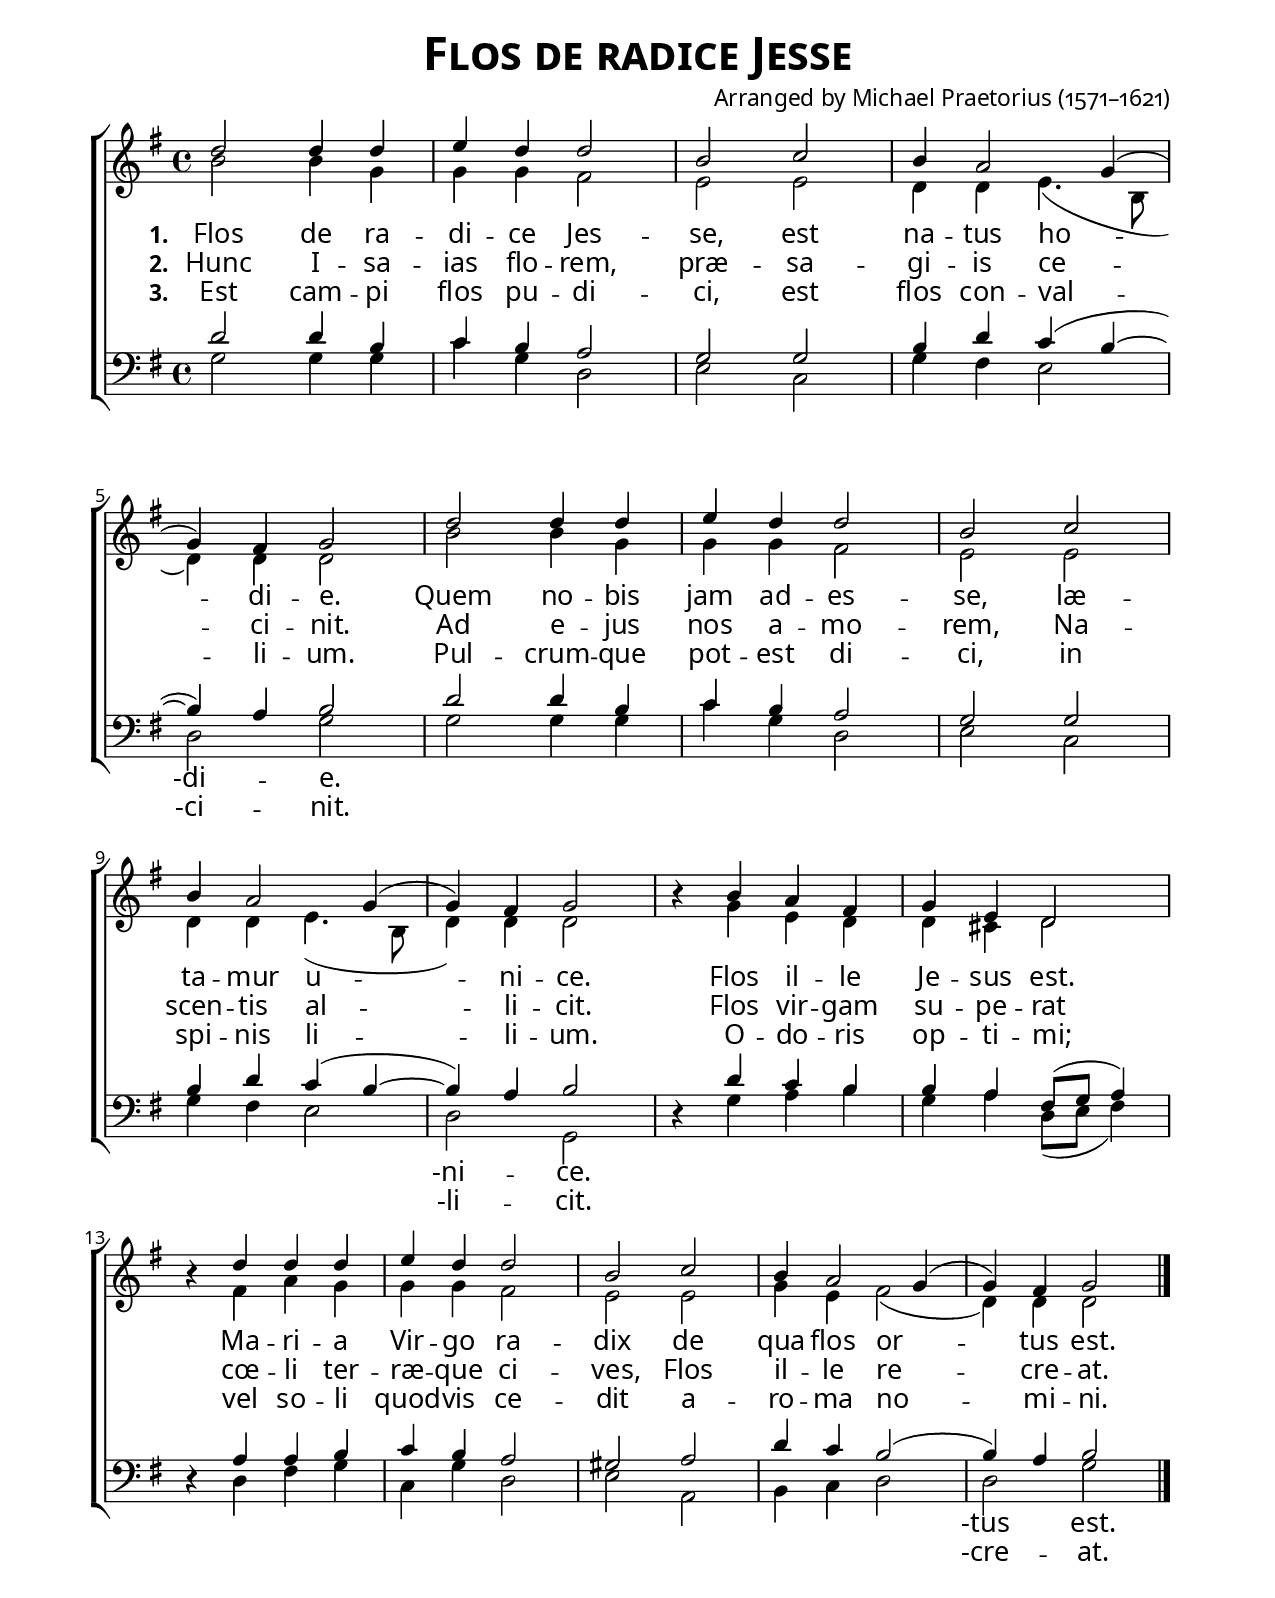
\version "2.14.2"
\include "util.ly"
\header {
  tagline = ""%\markup { "from" \concat{\italic "HymnsAndCarolsOfChristmas.com"}}

    title = \markup{\override #'(font-name . "Garamond Premier Pro Semibold"){ \fontsize #2 \smallCapsOldStyle"Flos de radice Jesse"}}
    composer = \markup\oldStyleNum"Arranged by Michael Praetorius (1571–1621)"
    %tagline = \markup { "from" \italic {HymnsAndCarolsOfChristmas.com}}
  }
\paper {
  paper-height = 11\in
  paper-width = 8.5\in
  indent = 0\in
  %system-system-spacing = #'((basic-distance . 10) (padding . 0))
  system-system-spacing =
    #'((basic-distance . 0)
       (minimum-distance . 0)
       (padding . -5)
       (stretchability . 100))
  ragged-last-bottom = ##f
  ragged-last = ##f
  ragged-bottom = ##f
  two-sided = ##t
  inner-margin = 0.7\in
  outer-margin = 0.7\in
  bottom-margin = 0.5\in
}
#(set-global-staff-size 20) \paper{ #(define fonts (make-pango-font-tree "Garamond Premier Pro" "Garamond Premier Pro" "Garamond Premier Pro" (/ 20 20))) }









%IF_NOT_LESSER
global = {
  \key g \major
  \time 4/4
  \override DynamicLineSpanner #'staff-padding = #0.0
  \override DynamicLineSpanner #'Y-extent = #'(-1 . 1)
}

sopMusic = \relative c'' {
  d2 d4 d |
  e d d2 |
  b c |
  b4 a2 g4( |\break
  
  g) fis g2 |
  d' d4 d |
  e d d2 |
  b c |\break
  
  b4 a2 g4( |
  g) fis g2 |
  b4\rest b4 a fis |
  g e d2 |\break
  
  b'4\rest d4 d d |
  e d d2 |
  b c |
  b4 a2 g4( |
  g) fis g2 \bar "|."
}
sopWords = \lyricmode {
  
}

altoMusic = \relative c'' {
  b2 b4 g |
  g g fis2 |
  e e |
  d4 d e4.( b8 |
  
  d4) d4 d2 |
  b'2 b4 g |
  g g fis2 |
  e e |
  
  d4 d e4.( b8 |
  d4) d d2 |
  s4 g e d |
  d cis d2 |
  
  s4 fis a g |
  g g fis2 |
  e e |
  g4 e fis2( |
  d4) d d2 \bar "|."
}
altoWords = \lyricmode {
  \dropLyricsV
  \set stanza = #"1. "
  Flos de ra -- di -- ce Jes -- se, est na -- tus ho -- di -- e.
  Quem no -- bis jam ad -- es -- se, læ -- ta -- mur u -- ni -- ce.
  Flos il -- le Je -- sus est.
  Ma -- ri -- a Vir -- go ra -- dix de qua flos or -- tus est.
}
altoWordsII = \lyricmode {
  \dropLyricsV
  \set stanza = #"2. "
  Hunc I -- sa -- ias flo -- rem, præ -- sa -- gi -- is ce -- ci -- nit.
  Ad e -- jus nos a -- mo -- rem, Na -- scen -- tis al -- li -- cit.
  Flos vir -- gam su -- pe -- rat
  cœ -- li ter -- ræ -- que ci -- ves, Flos il -- le re -- cre -- at.
}
altoWordsIII = \lyricmode {
  \dropLyricsV
  \set stanza = #"3. "
  Est cam -- pi flos pu -- di -- ci, est flos con -- val -- li -- um.
  Pul -- crum -- que pot -- est di -- ci, in spi -- nis li -- li -- um.
  O -- do -- ris op -- ti -- mi;
  vel so -- li quod -- vis ce -- dit a -- ro -- ma no -- mi -- ni.
}
altoWordsIV = \lyricmode {
  \set stanza = #"4. "
%  Hic su -- o flos o -- do -- re, fi -- de -- les at -- tra -- hit. 
%  Di -- vi -- no mox a -- mo -- re, at -- trac -- tos im -- bu -- it.
%  O flos o gra -- ti -- a:
%  ad te sus -- pi -- ro, de te me sa -- ti -- a.
}
altoWordsV = \lyricmode {
}
altoWordsVI = \lyricmode {
}
tenorMusic = \relative c' {
  d2 d4 b |
  c b a2 |
  g g |
  b4 d c( b~ |
  
  b) a b2 |
  d d4 b |
  c b a2 |
  g g |
  
  b4 d c( b~ |
  b) a b2 |
  s4 d4 c b |
  b a fis8[( g] a4) |
  
  s4 a4 a b |
  c b a2 |
  gis a |
  d4 c b2( |
  b4) a b2 \bar "|."
}
tenorWords = \lyricmode {

}

bassMusic = \relative c {
  g'2 g4 g |
  c g d2 |
  e c |
  g'4 fis e2 |
  
  d2 g |
  g g4 g |
  c g d2 |
  e c |
  
  g'4 fis e2 |
  d g, |
  d'4\rest g a b |
  g a d,8[( e] fis4) |
  
  d4\rest d fis g |
  c, g' d2 |
  e a, |
  b4 c d2 |
  d g \bar "|."
}
bassWords = \lyricmode {
  \repeat unfold 11 { \skip 1 }
  -di -- e.
  \repeat unfold 11 { \skip 1 }
  -ni -- ce.
  \repeat unfold 17 { \skip 1 }
  -tus est.
}
bassWordsII = \lyricmode {
  \repeat unfold 11 { \skip 1 }
  -ci -- nit.
  \repeat unfold 11 { \skip 1 }
  -li -- cit.
  \repeat unfold 17 { \skip 1 }
  -cre -- at.
}
bassWordsIII = \lyricmode {
  \repeat unfold 11 { \skip 1 }
  -li -- um.
  \repeat unfold 11 { \skip 1 }
  -li -- um.
  \repeat unfold 17 { \skip 1 }
  -mi -- ni.
}

pianoRH = \relative c' {
  
}
pianoLH = \relative c' {
  
}

\score {
  <<
   \new ChoirStaff <<
%    \new Lyrics = sopranos \with { \override VerticalAxisGroup #'nonstaff-relatedstaff-spacing = #'((basic-distance . 1)) }
    \new Staff = women <<
      \new Voice = "sopranos" { \voiceOne << \global \sopMusic >> }
      \new Voice = "altos" { \voiceTwo << \global \altoMusic >> }
    >>
    \new Lyrics \with { alignAboveContext = #"women" \override VerticalAxisGroup #'nonstaff-relatedstaff-spacing = #'((basic-distance . 1))} \lyricsto "sopranos" \sopWords
    \new Lyrics = "altosVI"  \with { alignBelowContext = #"women" } \lyricsto "altos" \altoWordsVI
    \new Lyrics = "altosV"  \with { alignBelowContext = #"women" } \lyricsto "altos" \altoWordsV
    \new Lyrics = "altosIV"  \with { alignBelowContext = #"women" } \lyricsto "altos" \altoWordsIV
    \new Lyrics = "altosIII"  \with { alignBelowContext = #"women" } \lyricsto "altos" \altoWordsIII
    \new Lyrics = "altosII"  \with { alignBelowContext = #"women" } \lyricsto "altos" \altoWordsII
    \new Lyrics = "altos"  \with { alignBelowContext = #"women" \override VerticalAxisGroup #'nonstaff-relatedstaff-spacing = #'((basic-distance . 1)) } \lyricsto "altos" \altoWords
   \new Staff = men <<
      \clef bass
      \new Voice = "tenors" { \voiceOne << \global \tenorMusic >> }
      \new Voice = "basses" { \voiceTwo << \global \bassMusic >> }
    >>
    \new Lyrics \with { alignAboveContext = #"men" \override VerticalAxisGroup #'nonstaff-relatedstaff-spacing = #'((basic-distance . 1)(padding . 0.2)) } \lyricsto "tenors" \tenorWords
    %\new Lyrics \with { alignBelowContext = #"men" \override VerticalAxisGroup #'nonstaff-relatedstaff-spacing = #'((basic-distance . 1)(padding . 0.2)) } \lyricsto "basses" \bassWordsIII
    \new Lyrics \with { alignBelowContext = #"men" \override VerticalAxisGroup #'nonstaff-relatedstaff-spacing = #'((basic-distance . 1)(padding . 0.2)) } \lyricsto "basses" \bassWordsII
    \new Lyrics \with { alignBelowContext = #"men" \override VerticalAxisGroup #'nonstaff-relatedstaff-spacing = #'((basic-distance . 1)(padding . 0.2)) } \lyricsto "basses" \bassWords
  >>
%    \new PianoStaff << \new Staff { \new Voice { \pianoRH } } \new Staff { \clef "bass" \pianoLH } >>
  >>
  \layout {
    \context {
      \Lyrics
      \override LyricText #'font-size = #1.5
      \override LyricText #'X-offset = #center-on-word
    }
    \context {
      \Score
      %\override SpacingSpanner #'base-shortest-duration = #(ly:make-moment 1 8)
      %\override SpacingSpanner #'common-shortest-duration = #(ly:make-moment 1 4)
    }
    \context {
      % Remove all empty staves
      \Staff
      \RemoveEmptyStaves \override VerticalAxisGroup #'remove-first = ##t
    }
  }
  
  \midi {
    \tempo 4 = 100
    \set Staff.midiInstrument = "flute"
  
    \context {
      \Voice
      \remove "Dynamic_performer"
    }
  }
}
